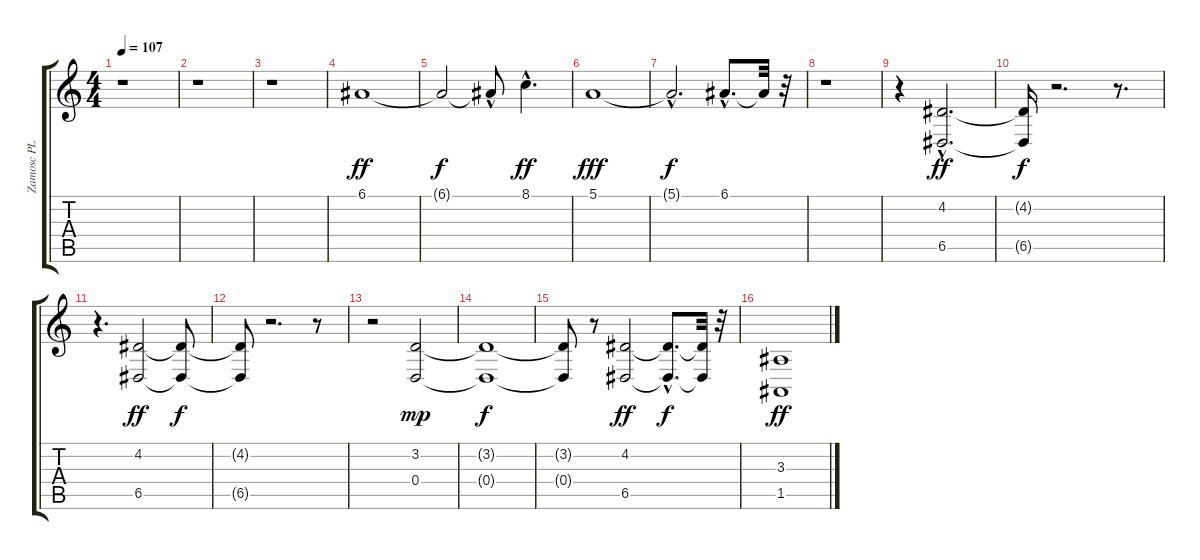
\track ("Zamosc PL" "Zamosc PL") {instrument pad8sweep}
\staff {score tabs}
\tuning (E4 B3 G3 D3 A2 E2) {hide}
\ts (4 4)
\tempo 107
\clef g2
\ks c
r.1{dy f} |
r.1 |
r.1 |
6.1.1{dy ff} |
6.1{t}.2{dy f} 6.1{hac t}.8 8.1{hac}.4{d dy ff} |
5.1.1{dy fff} |
5.1{hac t}.2{d dy f} 6.1{hac}.8{d} 6.1{t}.32 r.32 |
r.1 |
r.4 (4.2{hac} 6.5{hac}).2{d dy ff} |
(4.2{t} 6.5{t}).16{dy f} r.2{d} r.8{d} |
r.4{d} (4.2 6.5).2{dy ff} (4.2{t} 6.5{t}).8{dy f} |
(4.2{t} 6.5{t}).8 r.2{d} r.8 |
r.2 (3.2 0.4).2{dy mp} |
(3.2{t} 0.4{t}).1{dy f} |
(3.2{t} 0.4{t}).8 r.8 (4.2 6.5).2{dy ff} (4.2{hac t} 6.5{hac t}).8{d dy f} (4.2{t} 6.5{t}).32 r.32 |
(3.3 1.5).1{dy ff}
